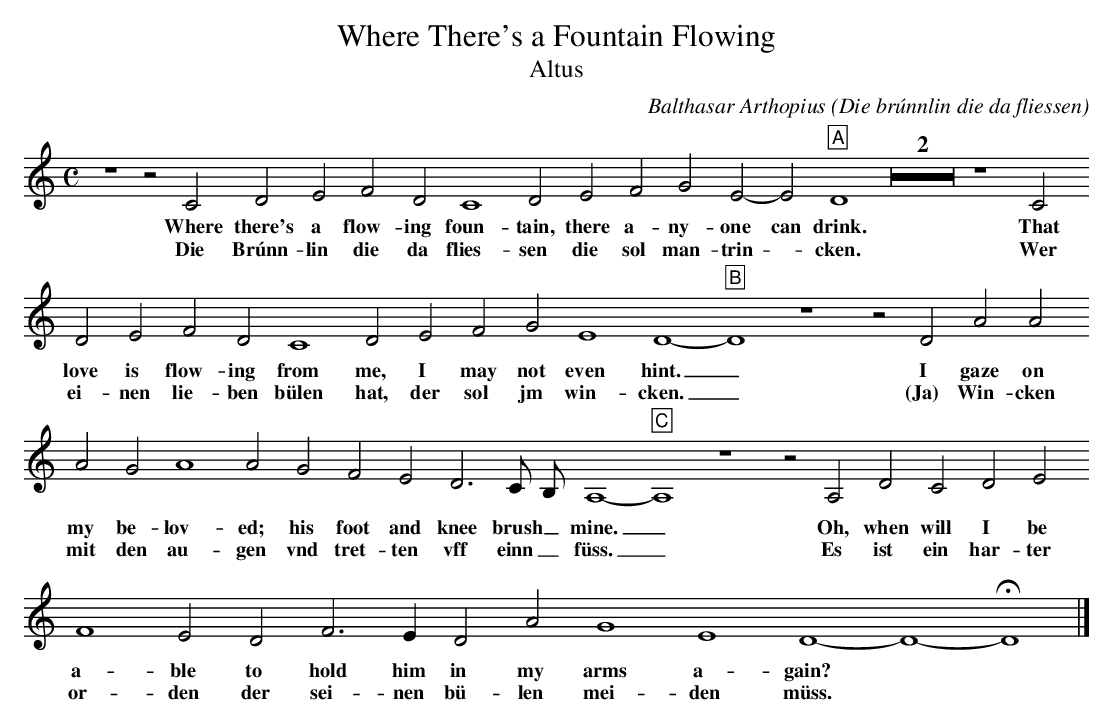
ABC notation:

X:1
T:Where There's a Fountain Flowing
O: Die brúnnlin die da fliessen
C: Balthasar Arthopius
T: Altus
K:C
M:C
L:1/2
z2 z C  D       E F      D   C2     D     E     F   G    E - E   "A" D2 Z2 Z C
w:Where there's a flow-  ing foun-  tain, there a-  ny-  one can drink.  That
w:Die   Brúnn-  lin die  da  flies- sen   die   sol man- trin -  cken.   Wer
   D    E   F      D   C2    D    E   F   G   E2      D2- "B" D2 z2 z D   A     A
w: love is  flow-  ing from  me,  I   may not even   hint. _     I   gaze  on
w: ei-  nen lie-   ben bülen hat, der sol jm  win-   cken. _    (Ja) Win-  cken
   A  G    A2    A   G   F      E \
w: my be-  lov-  ed; his foot   and
w: mit den au-  gen  vnd tret-  ten
L:1/8
   D6    C B,\
w: knee brush _
w: vff  einn _
L:1/2
   A,2- "C" A,2 z2 z A,  D    C    D     E
w: mine.  _       Oh, when will I     be
w: füss.  _       Es  ist  ein  har-  ter
   F2   E   D   F>    E   D    A   G2    E2  D2-D2-HD2 |]
w: a-   ble to  hold  him in   my  arms  a-  gain?
w: or-  den der sei-  nen bü-  len mei-  den müss.
